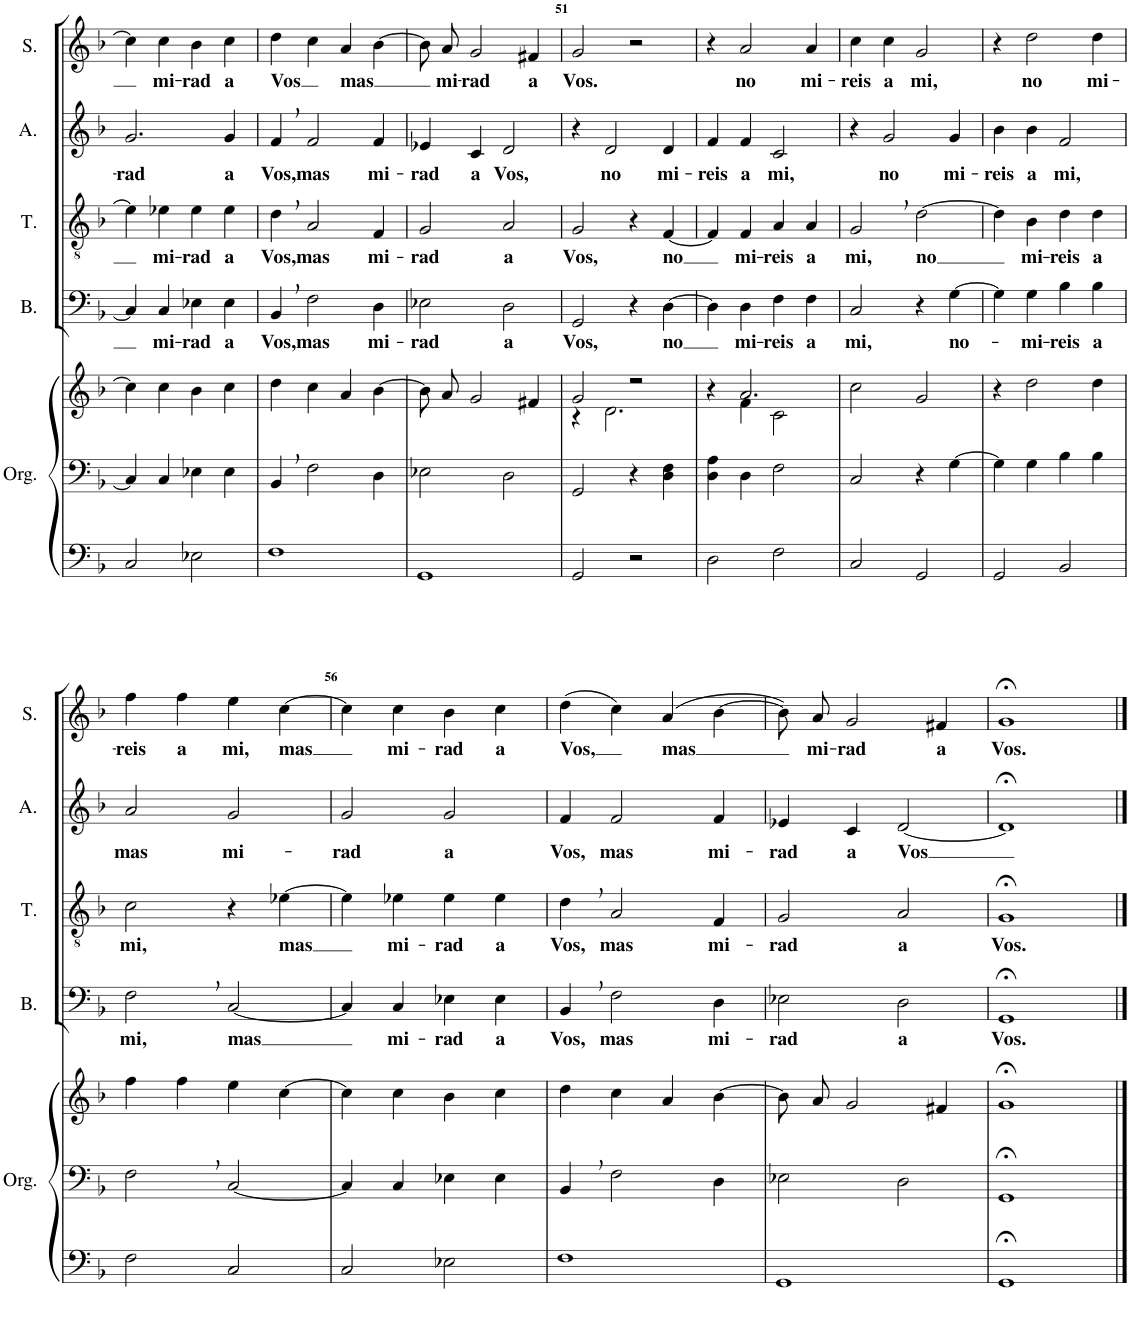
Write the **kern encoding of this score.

**kern	**kern	**kern	**kern	**text	**kern	**text	**kern	**text	**kern	**text
*part5	*part5	*part5	*part4	*part4	*part3	*part3	*part2	*part2	*part1	*part1
*staff7	*staff6	*staff5	*staff4	*staff4	*staff3	*staff3	*staff2	*staff2	*staff1	*staff1
*I"Orgue	*	*	*I"Bass	*	*I"Ténor	*	*I"Alto	*	*I"Soprano	*
*I'Org.	*	*	*I'B.	*	*I'T.	*	*I'A.	*	*I'S.	*
!!LO:PB:g=z
*clefF4	*clefF4	*clefG2	*clefF4	*	*clefGv2	*	*clefG2	*	*clefG2	*
*k[b-]	*k[b-]	*k[b-]	*k[b-]	*	*k[b-]	*	*k[b-]	*	*k[b-]	*
*M2/2	*M2/2	*M2/2	*M2/2	*	*M2/2	*	*M2/2	*	*M2/2	*
*met(c|)	*met(c|)	*met(c|)	*met(c|)	*	*met(c|)	*	*met(c|)	*	*met(c|)	*
=48	=48	=48	=48	=48	=48	=48	=48	=48	=48	=48
!	!	!	!	!	!	!	!	!LO:LY:b	!	!
2C/	4C/]	4cc\]	4C/]	.	4e-\]	.	2.g/	-rad	4cc\]	.
!	!	!	!	!LO:LY:b	!	!LO:LY:b	!	!	!	!LO:LY:b
.	4C/	4cc\	4C/	mi-	4e-X\	mi-	.	.	4cc\	mi-
!	!	!	!	!LO:LY:b	!	!LO:LY:b	!	!	!	!LO:LY:b
2E-X\	4E-X\	4b-\	4E-X\	-rad	4e-\	-rad	.	.	4b-\	-rad
!	!	!	!	!LO:LY:b	!	!LO:LY:b	!	!LO:LY:b	!	!LO:LY:b
.	4E-\	4cc\	4E-\	a	4e-\	a	4g/	a	4cc\	a
=49	=49	=49	=49	=49	=49	=49	=49	=49	=49	=49
!	!	!	!	!LO:LY:b	!	!LO:LY:b	!	!LO:LY:b	!	!LO:LY:b
1F	4BB-,/	4dd\	4BB-,/	Vos,	4d,\	Vos,	4f,/	Vos,	4dd\	Vos
!	!	!	!	!LO:LY:b	!	!LO:LY:b	!	!LO:LY:b	!	!
.	2F\	4cc\	2F\	mas	2A/	mas	2f/	mas	4cc\	.
!	!	!	!	!	!	!	!	!	!	!LO:LY:b
.	.	4a/	.	.	.	.	.	.	4a/	mas
!	!	!	!	!LO:LY:b	!	!LO:LY:b	!	!LO:LY:b	!	!
.	4D\	[4b-\	4D\	mi-	4F/	mi-	4f/	mi-	[4b-\	.
=50	=50	=50	=50	=50	=50	=50	=50	=50	=50	=50
!	!	!	!	!LO:LY:b	!	!LO:LY:b	!	!LO:LY:b	!	!
1GG	2E-X\	8b-/L]	2E-X\	-rad	2G/	-rad	4e-X/	-rad	8b-/L]	.
!	!	!	!	!	!	!	!	!	!	!LO:LY:b
.	.	8a/J	.	.	.	.	.	.	8a/J	mi-
!	!	!	!	!	!	!	!	!LO:LY:b	!	!LO:LY:b
.	.	2g/	.	.	.	.	4c/	a	2g/	-rad
!	!	!	!	!LO:LY:b	!	!LO:LY:b	!	!LO:LY:b	!	!
.	2D\	.	2D\	a	2A/	a	2d/	Vos,	.	.
!	!	!	!	!	!	!	!	!	!	!LO:LY:b
.	.	4f#X/	.	.	.	.	.	.	4f#X/	a
=51	=51	=51	=51	=51	=51	=51	=51	=51	=51	=51
*	*	*^	*	*	*	*	*	*	*	*
!	!	!	!	!	!LO:LY:b	!	!LO:LY:b	!	!	!	!LO:LY:b
2GG/	2GG/	2g/	4r	2GG/	Vos,	2G/	Vos,	4r	.	2g/	Vos.
!	!	!	!	!	!	!	!	!	!LO:LY:b	!	!
.	.	.	2.d\	.	.	.	.	2d/	no	.	.
2r	4r	2r	.	4r	.	4r	.	.	.	2r	.
!	!	!	!	!	!LO:LY:b	!	!LO:LY:b	!	!LO:LY:b	!	!
.	4D\ 4F\	.	.	[4D\	no	[4F/	no	4d/	mi-	.	.
=52	=52	=52	=52	=52	=52	=52	=52	=52	=52	=52	=52
!	!	!	!	!	!	!	!	!	!LO:LY:b	!	!
2D\	4D\ 4A\	4r	4ryy	4D\]	.	4F/]	.	4f/	-reis	4r	.
!	!	!	!	!	!LO:LY:b	!	!LO:LY:b	!	!LO:LY:b	!	!LO:LY:b
.	4D\	2.a/	4f\	4D\	mi-	4F/	mi-	4f/	a	2a/	no
!	!	!	!	!	!LO:LY:b	!	!LO:LY:b	!	!LO:LY:b	!	!
2F\	2F\	.	2c\	4F\	-reis	4A/	-reis	2c/	mi,	.	.
!	!	!	!	!	!LO:LY:b	!	!LO:LY:b	!	!	!	!LO:LY:b
.	.	.	.	4F\	a	4A/	a	.	.	4a/	mi-
*	*	*v	*v	*	*	*	*	*	*	*	*
=53	=53	=53	=53	=53	=53	=53	=53	=53	=53	=53
!	!	!	!	!LO:LY:b	!	!LO:LY:b	!	!	!	!LO:LY:b
2C/	2C/	2cc\	2C/	mi,	2G,/	mi,	4r	.	4cc\	-reis
!	!	!	!	!	!	!	!	!LO:LY:b	!	!LO:LY:b
.	.	.	.	.	.	.	2g/	no	4cc\	a
!	!	!	!	!	!	!LO:LY:b	!	!	!	!LO:LY:b
2GG/	4r	2g/	4r	.	[2d\	no	.	.	2g/	mi,
!	!	!	!	!LO:LY:b	!	!	!	!LO:LY:b	!	!
.	[4G\	.	[4G\	no-	.	.	4g/	mi-	.	.
=54	=54	=54	=54	=54	=54	=54	=54	=54	=54	=54
!	!	!	!	!	!	!	!	!LO:LY:b	!	!
2GG/	4G\]	4r	4G\]	.	4d\]	.	4b-\	-reis	4r	.
!	!	!	!	!LO:LY:b	!	!LO:LY:b	!	!LO:LY:b	!	!LO:LY:b
.	4G\	2dd\	4G\	-mi-	4B-\	mi-	4b-\	a	2dd\	no
!	!	!	!	!LO:LY:b	!	!LO:LY:b	!	!LO:LY:b	!	!
2BB-/	4B-\	.	4B-\	-reis	4d\	-reis	2f/	mi,	.	.
!	!	!	!	!LO:LY:b	!	!LO:LY:b	!	!	!	!LO:LY:b
.	4B-\	4dd\	4B-\	a	4d\	a	.	.	4dd\	mi-
!!LO:LB:g=z
=55	=55	=55	=55	=55	=55	=55	=55	=55	=55	=55
!	!	!	!	!LO:LY:b	!	!LO:LY:b	!	!LO:LY:b	!	!LO:LY:b
2F\	2F,\	4ff\	2F,\	mi,	2c\	mi,	2a/	mas	4ff\	-reis
!	!	!	!	!	!	!	!	!	!	!LO:LY:b
.	.	4ff\	.	.	.	.	.	.	4ff\	a
!	!	!	!	!LO:LY:b	!	!	!	!LO:LY:b	!	!LO:LY:b
2C/	[2C/	4ee\	[2C/	mas	4r	.	2g/	mi-	4ee\	mi,
!	!	!	!	!	!	!LO:LY:b	!	!	!	!LO:LY:b
.	.	[4cc\	.	.	[4e-X\	mas	.	.	[4cc\	mas
=56	=56	=56	=56	=56	=56	=56	=56	=56	=56	=56
!	!	!	!	!	!	!	!	!LO:LY:b	!	!
2C/	4C/]	4cc\]	4C/]	.	4e-\]	.	2g/	-rad	4cc\]	.
!	!	!	!	!LO:LY:b	!	!LO:LY:b	!	!	!	!LO:LY:b
.	4C/	4cc\	4C/	mi-	4e-X\	mi-	.	.	4cc\	mi-
!	!	!	!	!LO:LY:b	!	!LO:LY:b	!	!LO:LY:b	!	!LO:LY:b
2E-X\	4E-X\	4b-\	4E-X\	-rad	4e-\	-rad	2g/	a	4b-\	-rad
!	!	!	!	!LO:LY:b	!	!LO:LY:b	!	!	!	!LO:LY:b
.	4E-\	4cc\	4E-\	a	4e-\	a	.	.	4cc\	a
=57	=57	=57	=57	=57	=57	=57	=57	=57	=57	=57
!	!	!	!	!LO:LY:b	!	!LO:LY:b	!	!LO:LY:b	!	!LO:LY:b
1F	4BB-,/	4dd\	4BB-,/	Vos,	4d,\	Vos,	4f/	Vos,	(4dd\	Vos,
!	!	!	!	!LO:LY:b	!	!LO:LY:b	!	!LO:LY:b	!	!
.	2F\	4cc\	2F\	mas	2A/	mas	2f/	mas	4cc\)	.
!	!	!	!	!	!	!	!	!	!	!LO:LY:b
.	.	4a/	.	.	.	.	.	.	(4a/	mas
!	!	!	!	!LO:LY:b	!	!LO:LY:b	!	!LO:LY:b	!	!
.	4D\	[4b-\	4D\	mi-	4F/	mi-	4f/	mi-	[4b-\	.
=58	=58	=58	=58	=58	=58	=58	=58	=58	=58	=58
!	!	!	!	!LO:LY:b	!	!LO:LY:b	!	!LO:LY:b	!	!
1GG	2E-X\	8b-/L]	2E-X\	-rad	2G/	-rad	4e-X/	-rad	8b-/L])	.
!	!	!	!	!	!	!	!	!	!	!LO:LY:b
.	.	8a/J	.	.	.	.	.	.	8a/J	mi-
!	!	!	!	!	!	!	!	!LO:LY:b	!	!LO:LY:b
.	.	2g/	.	.	.	.	4c/	a	2g/	-rad
!	!	!	!	!LO:LY:b	!	!LO:LY:b	!	!LO:LY:b	!	!
.	2D\	.	2D\	a	2A/	a	[2d/	Vos	.	.
!	!	!	!	!	!	!	!	!	!	!LO:LY:b
.	.	4f#X/	.	.	.	.	.	.	4f#X/	a
=59	=59	=59	=59	=59	=59	=59	=59	=59	=59	=59
!	!	!	!	!LO:LY:b	!	!LO:LY:b	!	!	!	!LO:LY:b
1GG;<	1GG;<	1g;<	1GG;<	Vos.	1G;<	Vos.	1d;<]	.	1g;<	Vos.
==	==	==	==	==	==	==	==	==	==	==
*-	*-	*-	*-	*-	*-	*-	*-	*-	*-	*-
